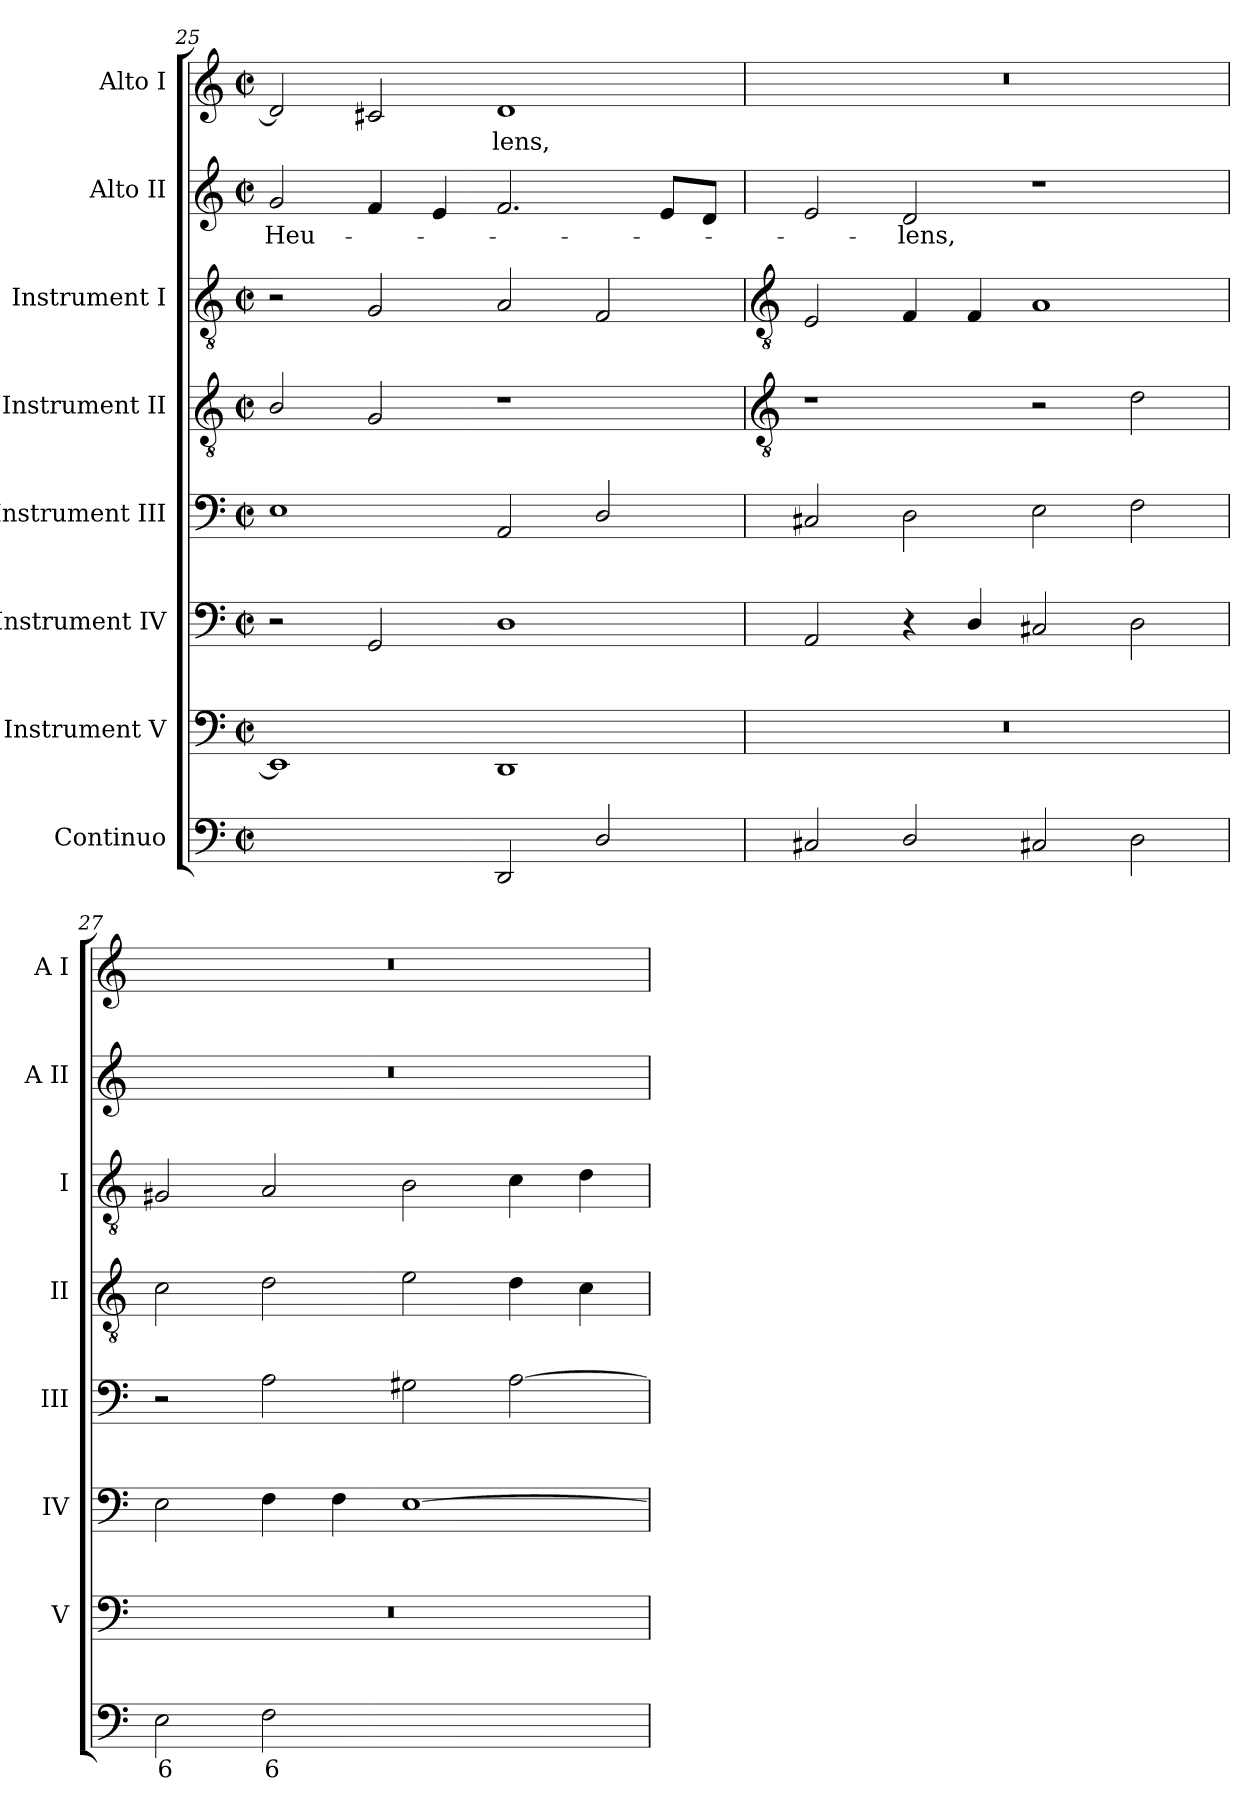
**kern	**text	**text	**kern	**kern	**kern	**kern	**kern	**kern	**text	**kern	**text
*part8	*part8	*part8	*part7	*part6	*part5	*part4	*part3	*part2	*part2	*part1	*part1
*staff8	*staff8	*staff8	*staff7	*staff6	*staff5	*staff4	*staff3	*staff2	*staff2	*staff1	*staff1
*I"Continuo	*	*	*I"Instrument V	*I"Instrument IV	*I"Instrument III	*I"Instrument II	*I"Instrument I	*I"Alto II	*	*I"Alto I	*
*	*	*	*I'V	*I'IV	*I'III	*I'II	*I'I	*I'A II	*	*I'A I	*
*clefF4	*	*	*clefF4	*clefF4	*clefF4	*clefGv2	*clefGv2	*clefG2	*	*clefG2	*
*k[]	*	*	*k[]	*k[]	*k[]	*k[]	*k[]	*k[]	*	*k[]	*
*C:	*	*	*C:	*C:	*C:	*C:	*C:	*C:	*	*C:	*
*M4/2	*	*	*M4/2	*M4/2	*M4/2	*M4/2	*M4/2	*M4/2	*	*M4/2	*
*met(c|)	*	*	*met(c|)	*met(c|)	*met(c|)	*met(c|)	*met(c|)	*met(c|)	*	*met(c|)	*
=25	=25	=25	=25	=25	=25	=25	=25	=25	=25	=25	=25
!	!	!LO:LY:b	!	!	!	!	!	!	!LO:LY:b	!	!
2EEyy_	.	7	1EE]	2r	1E	2B/	2r	2g	Heu-	2d]	.
!	!LO:LY:b	!	!	!	!	!	!	!	!	!	!
2EEyy]	6	.	.	2GG	.	2G	2G	4f	.	2c#X	.
.	.	.	.	.	.	.	.	4e	.	.	.
!	!	!	!	!	!	!	!	!	!	!	!LO:LY:b
2DD	.	.	1DD	1D	2AA	1r	2A	2.f	.	1d	lens,
2D/	.	.	.	.	2D/	.	2F	.	.	.	.
.	.	.	.	.	.	.	.	8eL	.	.	.
.	.	.	.	.	.	.	.	8dJ	.	.	.
!!LO:LB:g=z
=26	=26	=26	=26	=26	=26	=26	=26	=26	=26	=26	=26
*	*	*	*	*	*	*clefGv2	*clefGv2	*	*	*	*
2C#X	.	.	0r	2AA	2C#X	1r	2E	2e	.	0r	.
!	!	!	!	!	!	!	!	!	!LO:LY:b	!	!
2D/	.	.	.	4r	2D	.	4F	2d	lens,	.	.
.	.	.	.	4D/	.	.	4F	.	.	.	.
2C#X	.	.	.	2C#X	2E	2r	1A	1r	.	.	.
2D	.	.	.	2D	2F	2d	.	.	.	.	.
=27	=27	=27	=27	=27	=27	=27	=27	=27	=27	=27	=27
!	!LO:LY:b	!	!	!	!	!	!	!	!	!	!
2E	6	.	0r	2E	2r	2c	2G#X	0r	.	0r	.
!	!LO:LY:b	!	!	!	!	!	!	!	!	!	!
2F	6	.	.	4F	2A	2d	2A	.	.	.	.
.	.	.	.	4F	.	.	.	.	.	.	.
[2Eyy	.	.	.	[1E	2G#X	2e	2B	.	.	.	.
!	!LO:LY:b	!LO:LY:b	!	!	!	!	!	!	!	!	!
2Eyy_	6	4	.	.	[2A	4d	4c	.	.	.	.
.	.	.	.	.	.	4c	4d	.	.	.	.
=	=	=	=	=	=	=	=	=	=	=	=
*-	*-	*-	*-	*-	*-	*-	*-	*-	*-	*-	*-
